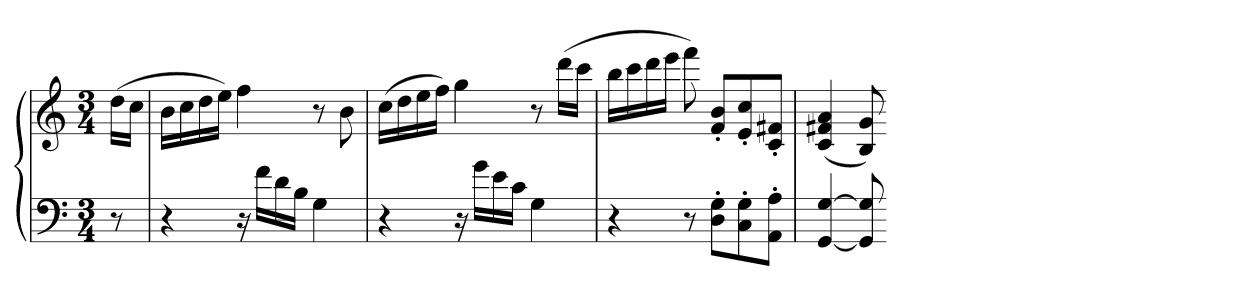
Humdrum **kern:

**kern	**kern
*part1	*part1
*staff2	*staff1
*clefF4	*clefG2
*k[]	*k[]
*C:	*C:
*M3/4	*M3/4
=	=
8r	(16ddLL
.	16ccJJ
=201	=201
4r	16bLL
.	16cc
.	16dd
.	16eeJJ)
16r	4ff
16fLL	.
16d	.
16BJJ	.
4G	8r
.	8b
=202	=202
4r	(16ccLL
.	16dd
.	16ee
.	16ffJJ)
16r	4gg
16gLL	.
16e	.
16cJJ	.
4G	8r
.	(16dddLL
.	16cccJJ
=203	=203
4r	16bbLL
.	16ccc
.	16ddd
.	16eeeJJ
8r	8fff)
8D' 8G'L	8f' 8b'L
8C' 8G'	8e' 8cc'
8AA' 8A'J	8c' 8f#X'J
=204	=204
[4GG [4G	(4c 4f#X 4a
8GG] 8G]	8B 8g)
=-	=-
*-	*-
